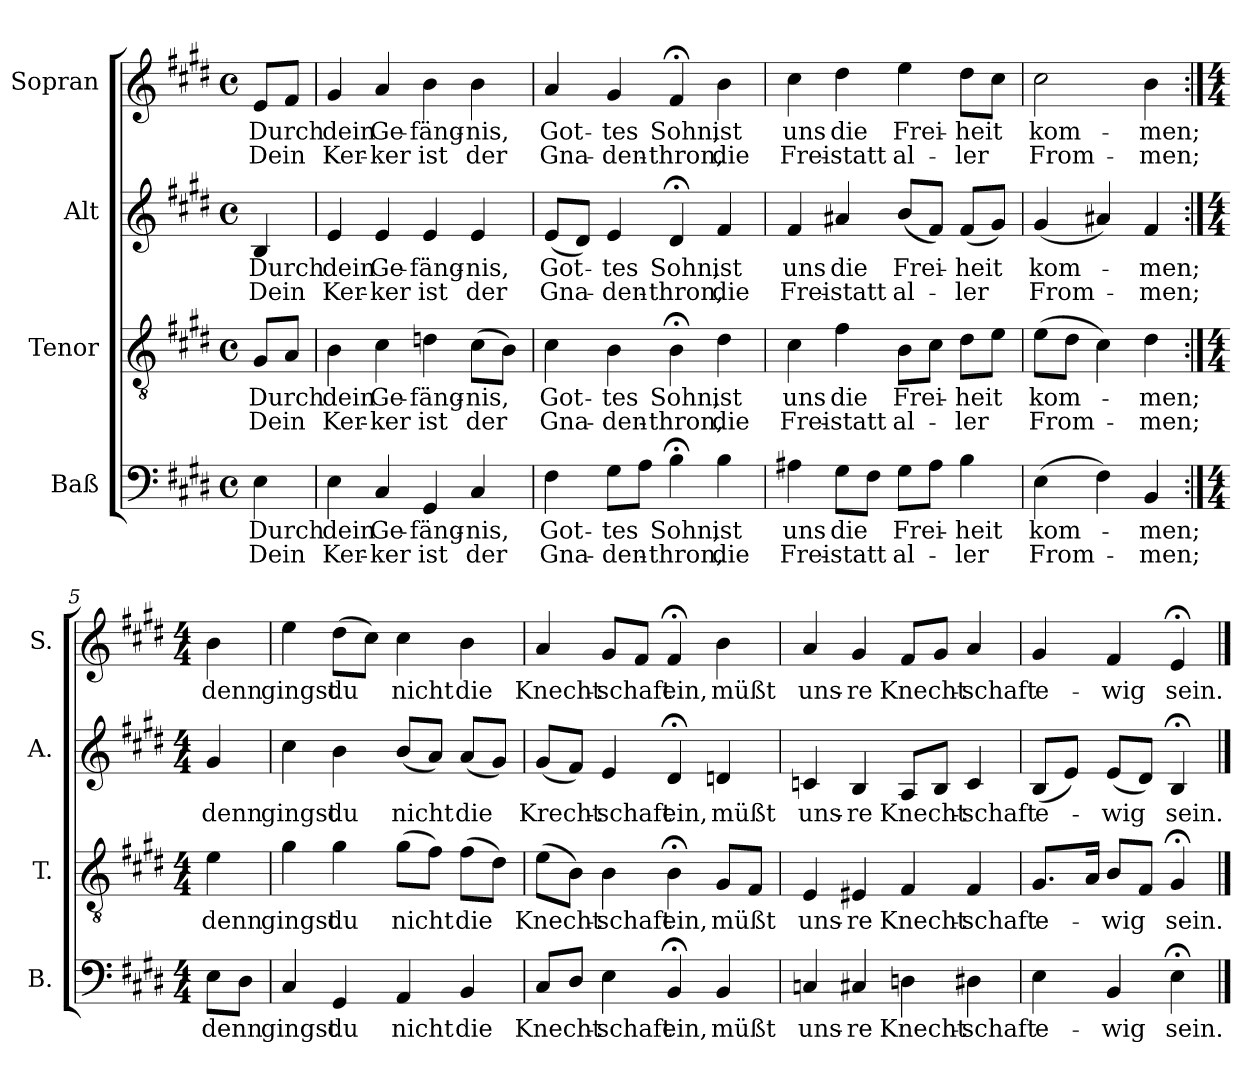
**kern	**text	**text	**kern	**text	**text	**kern	**text	**text	**kern	**text	**text
*part4	*part4	*part4	*part3	*part3	*part3	*part2	*part2	*part2	*part1	*part1	*part1
*staff4	*staff4	*staff4	*staff3	*staff3	*staff3	*staff2	*staff2	*staff2	*staff1	*staff1	*staff1
*I"Baß	*	*	*I"Tenor	*	*	*I"Alt	*	*	*I"Sopran	*	*
*I'B.	*	*	*I'T.	*	*	*I'A.	*	*	*I'S.	*	*
*clefF4	*	*	*clefGv2	*	*	*clefG2	*	*	*clefG2	*	*
*k[f#c#g#d#]	*	*	*k[f#c#g#d#]	*	*	*k[f#c#g#d#]	*	*	*k[f#c#g#d#]	*	*
*E:	*	*	*E:	*	*	*E:	*	*	*E:	*	*
*M4/4	*	*	*M4/4	*	*	*M4/4	*	*	*M4/4	*	*
*met(c)	*	*	*met(c)	*	*	*met(c)	*	*	*met(c)	*	*
=	=	=	=	=	=	=	=	=	=	=	=
!	!LO:LY:b	!LO:LY:b	!	!LO:LY:b	!LO:LY:b	!	!LO:LY:b	!LO:LY:b	!	!LO:LY:b	!LO:LY:b
4E\	Durch	Dein	8G#/L	Durch	Dein	4B/	Durch	Dein	8e/L	Durch	Dein
.	.	.	8A/J	.	.	.	.	.	8f#/J	.	.
=1	=1	=1	=1	=1	=1	=1	=1	=1	=1	=1	=1
!	!LO:LY:b	!LO:LY:b	!	!LO:LY:b	!LO:LY:b	!	!LO:LY:b	!LO:LY:b	!	!LO:LY:b	!LO:LY:b
4E\	dein	Ker-	4B\	dein	Ker-	4e/	dein	Ker-	4g#/	dein	Ker-
!	!LO:LY:b	!LO:LY:b	!	!LO:LY:b	!LO:LY:b	!	!LO:LY:b	!LO:LY:b	!	!LO:LY:b	!LO:LY:b
4C#/	-Ge-	-ker	4c#\	-Ge-	-ker	4e/	-Ge-	-ker	4a/	-Ge-	-ker
!	!LO:LY:b	!LO:LY:b	!	!LO:LY:b	!LO:LY:b	!	!LO:LY:b	!LO:LY:b	!	!LO:LY:b	!LO:LY:b
4GG#/	fäng-	-ist	4dn\	fäng-	-ist	4e/	fäng-	-ist	4b\	fäng-	-ist
!	!LO:LY:b	!LO:LY:b	!	!LO:LY:b	!LO:LY:b	!	!LO:LY:b	!LO:LY:b	!	!LO:LY:b	!LO:LY:b
4C#/	nis,	der	(>8c#\L	nis,	der	4e/	nis,	der	4b\	nis,	der
.	.	.	8B\J)	.	.	.	.	.	.	.	.
=2	=2	=2	=2	=2	=2	=2	=2	=2	=2	=2	=2
!	!LO:LY:b	!LO:LY:b	!	!LO:LY:b	!LO:LY:b	!	!LO:LY:b	!LO:LY:b	!	!LO:LY:b	!LO:LY:b
4F#\	Got-	-Gna-	4c#\	Got-	-Gna-	(<8e/L	Got-	-Gna-	4a/	Got-	-Gna-
.	.	.	.	.	.	8d#/J)	.	.	.	.	.
!	!LO:LY:b	!LO:LY:b	!	!LO:LY:b	!LO:LY:b	!	!LO:LY:b	!LO:LY:b	!	!LO:LY:b	!LO:LY:b
8G#\L	-tes	den-	4B\	-tes	den-	4e/	-tes	den-	4g#/	-tes	den-
8A\J	.	.	.	.	.	.	.	.	.	.	.
!	!LO:LY:b	!LO:LY:b	!	!LO:LY:b	!LO:LY:b	!	!LO:LY:b	!LO:LY:b	!	!LO:LY:b	!LO:LY:b
4B;<\	-Sohn,	thron,	4B;<\	-Sohn,	thron,	4d#;</	-Sohn,	thron,	4f#;</	-Sohn,	thron,
!	!LO:LY:b	!LO:LY:b	!	!LO:LY:b	!LO:LY:b	!	!LO:LY:b	!LO:LY:b	!	!LO:LY:b	!LO:LY:b
4B\	ist	die	4d#i\	ist	die	4f#/	ist	die	4b\	ist	die
=3	=3	=3	=3	=3	=3	=3	=3	=3	=3	=3	=3
!	!LO:LY:b	!LO:LY:b	!	!LO:LY:b	!LO:LY:b	!	!LO:LY:b	!LO:LY:b	!	!LO:LY:b	!LO:LY:b
4A#X\	uns	Frei-	4c#\	uns	Frei-	4f#/	uns	Frei-	4cc#\	uns	Frei-
!	!LO:LY:b	!LO:LY:b	!	!LO:LY:b	!LO:LY:b	!	!LO:LY:b	!LO:LY:b	!	!LO:LY:b	!LO:LY:b
8G#\L	-die	statt	4f#\	-die	statt	4a#X/	-die	statt	4dd#\	-die	statt
8F#\J	.	.	.	.	.	.	.	.	.	.	.
!	!LO:LY:b	!LO:LY:b	!	!LO:LY:b	!LO:LY:b	!	!LO:LY:b	!LO:LY:b	!	!LO:LY:b	!LO:LY:b
8G#\L	Frei-	-al-	8B\L	Frei-	-al-	(8b/L	Frei-	-al-	4ee\	Frei-	-al-
8A#\J	.	.	8c#\J	.	.	8f#/J)	.	.	.	.	.
!	!LO:LY:b	!LO:LY:b	!	!LO:LY:b	!LO:LY:b	!	!LO:LY:b	!LO:LY:b	!	!LO:LY:b	!LO:LY:b
4B\	-heit	ler	8d#\L	-heit	ler	(<8f#/L	-heit	ler	8dd#\L	-heit	ler
.	.	.	8e\J	.	.	8g#/J)	.	.	8cc#\J	.	.
!!LO:LB:g=z
=4	=4	=4	=4	=4	=4	=4	=4	=4	=4	=4	=4
!	!LO:LY:b	!LO:LY:b	!	!LO:LY:b	!LO:LY:b	!	!LO:LY:b	!LO:LY:b	!	!LO:LY:b	!LO:LY:b
(>4E\	kom-	-From-	(>8e\L	kom-	-From-	(<4g#/	kom-	-From-	2cc#\	kom-	-From-
.	.	.	8d#\J	.	.	.	.	.	.	.	.
4F#\)	.	.	4c#\)	.	.	4a#X/)	.	.	.	.	.
!	!LO:LY:b	!LO:LY:b	!	!LO:LY:b	!LO:LY:b	!	!LO:LY:b	!LO:LY:b	!	!LO:LY:b	!LO:LY:b
4BB/	-men;	men;	4d#\	-men;	men;	4f#/	-men;	men;	4b\	-men;	men;
=5:|!	=5:|!	=5:|!	=5:|!	=5:|!	=5:|!	=5:|!	=5:|!	=5:|!	=5:|!	=5:|!	=5:|!
*M4/4	*	*	*M4/4	*	*	*M4/4	*	*	*M4/4	*	*
!	!LO:LY:b	!	!	!LO:LY:b	!	!	!LO:LY:b	!	!	!LO:LY:b	!
8E\L	denn	.	4e\	denn	.	4g#/	denn	.	4b\	denn	.
8D#\J	.	.	.	.	.	.	.	.	.	.	.
=6	=6	=6	=6	=6	=6	=6	=6	=6	=6	=6	=6
!	!LO:LY:b	!	!	!LO:LY:b	!	!	!LO:LY:b	!	!	!LO:LY:b	!
4C#/	gingst	.	4g#\	gingst	.	4cc#\	gingst	.	4ee\	gingst	.
!	!LO:LY:b	!	!	!LO:LY:b	!	!	!LO:LY:b	!	!	!LO:LY:b	!
4GG#/	du	.	4g#\	du	.	4b\	du	.	(>8dd#\L	du	.
.	.	.	.	.	.	.	.	.	8cc#\J)	.	.
!	!LO:LY:b	!	!	!LO:LY:b	!	!	!LO:LY:b	!	!	!LO:LY:b	!
4AA/	nicht	.	(>8g#\L	nicht	.	(<8b/L	nicht	.	4cc#\	nicht	.
.	.	.	8f#\J)	.	.	8a/J)	.	.	.	.	.
!	!LO:LY:b	!	!	!LO:LY:b	!	!	!LO:LY:b	!	!	!LO:LY:b	!
4BB/	die	.	(>8f#\L	die	.	(<8a/L	die	.	4b\	die	.
.	.	.	8d#\J)	.	.	8g#/J)	.	.	.	.	.
=7	=7	=7	=7	=7	=7	=7	=7	=7	=7	=7	=7
!	!LO:LY:b	!	!	!LO:LY:b	!	!	!LO:LY:b	!	!	!LO:LY:b	!
8C#/L	Knecht-	.	(>8e\L	Knecht-	.	(<8g#/L	Krecht-	.	4a/	Knecht-	.
8D#/J	.	.	8B\J)	.	.	8f#/J)	.	.	.	.	.
!	!LO:LY:b	!	!	!LO:LY:b	!	!	!LO:LY:b	!	!	!LO:LY:b	!
4E\	-schaft	.	4B\	-schaft	.	4e/	-schaft	.	8g#/L	-schaft	.
.	.	.	.	.	.	.	.	.	8f#/J	.	.
!	!LO:LY:b	!	!	!LO:LY:b	!	!	!LO:LY:b	!	!	!LO:LY:b	!
4BB;</	ein,	.	4B;<\	ein,	.	4d#;</	ein,	.	4f#;</	ein,	.
!	!LO:LY:b	!	!	!LO:LY:b	!	!	!LO:LY:b	!	!	!LO:LY:b	!
4BB/	müßt	.	8G#/L	müßt	.	4dn/	müßt	.	4b\	müßt	.
.	.	.	8F#/J	.	.	.	.	.	.	.	.
!!LO:PB:g=z
=8	=8	=8	=8	=8	=8	=8	=8	=8	=8	=8	=8
!	!LO:LY:b	!	!	!LO:LY:b	!	!	!LO:LY:b	!	!	!LO:LY:b	!
4Cn/	uns-	.	4E/	uns-	.	4cn/	uns-	.	4a/	uns-	.
!	!LO:LY:b	!	!	!LO:LY:b	!	!	!LO:LY:b	!	!	!LO:LY:b	!
4C#X/	-re	.	4E#X/	-re	.	4B/	-re	.	4g#/	-re	.
!	!LO:LY:b	!	!	!LO:LY:b	!	!	!LO:LY:b	!	!	!LO:LY:b	!
4Dn\	Knecht-	.	4F#/	Knecht-	.	8A/L	Knecht-	.	8f#/L	Knecht-	.
.	.	.	.	.	.	8B/J	.	.	8g#/J	.	.
!	!LO:LY:b	!	!	!LO:LY:b	!	!	!LO:LY:b	!	!	!LO:LY:b	!
4D#X\	-schaft	.	4F#/	-schaft	.	4c/	-schaft	.	4a/	-schaft	.
=9	=9	=9	=9	=9	=9	=9	=9	=9	=9	=9	=9
!	!LO:LY:b	!	!	!LO:LY:b	!	!	!LO:LY:b	!	!	!LO:LY:b	!
4E\	e-	.	8.G#/L	e-	.	(<8B/L	e-	.	4g#/	e-	.
.	.	.	.	.	.	8e/J)	.	.	.	.	.
.	.	.	16A/Jk	.	.	.	.	.	.	.	.
!	!LO:LY:b	!	!	!LO:LY:b	!	!	!LO:LY:b	!	!	!LO:LY:b	!
4BB/	-wig	.	8B/L	-wig	.	(<8e/L	-wig	.	4f#/	-wig	.
.	.	.	8F#/J	.	.	8d#/J)	.	.	.	.	.
!	!LO:LY:b	!	!	!LO:LY:b	!	!	!LO:LY:b	!	!	!LO:LY:b	!
4E;<\	sein.	.	4G#;</	sein.	.	4B;</	sein.	.	4e;</	sein.	.
==	==	==	==	==	==	==	==	==	==	==	==
*-	*-	*-	*-	*-	*-	*-	*-	*-	*-	*-	*-
